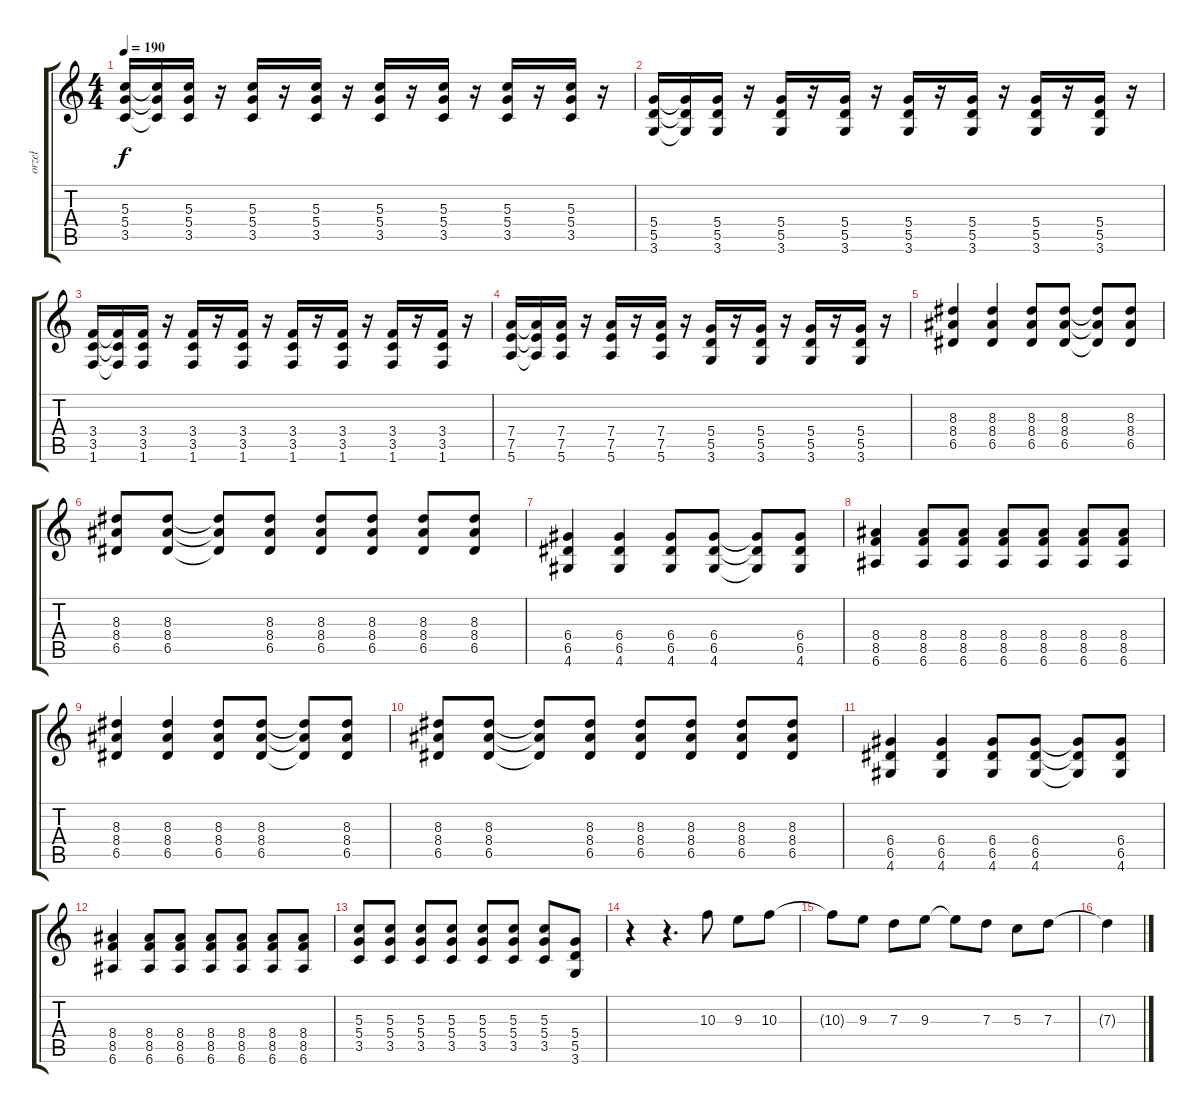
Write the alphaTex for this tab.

\track ("orzeł" "orzeł") {instrument overdrivenguitar}
\staff {score tabs}
\tuning (E4 B3 G3 D3 A2 E2) {hide}
\ts (4 4)
\tempo 190
\clef g2
\ks c
(5.3 5.4 3.5).16{dy f} (5.3{t} 5.4{t} 3.5{t}).16 (5.3 5.4 3.5).16 r.16 (5.3 5.4 3.5).16 r.16 (5.3 5.4 3.5).16 r.16 (5.3 5.4 3.5).16 r.16 (5.3 5.4 3.5).16 r.16 (5.3 5.4 3.5).16 r.16 (5.3 5.4 3.5).16 r.16 |
(5.4 5.5 3.6).16 (5.4{t} 5.5{t} 3.6{t}).16 (5.4 5.5 3.6).16 r.16 (5.4 5.5 3.6).16 r.16 (5.4 5.5 3.6).16 r.16 (5.4 5.5 3.6).16 r.16 (5.4 5.5 3.6).16 r.16 (5.4 5.5 3.6).16 r.16 (5.4 5.5 3.6).16 r.16 |
(3.4 3.5 1.6).16 (3.4{t} 3.5{t} 1.6{t}).16 (3.4 3.5 1.6).16 r.16 (3.4 3.5 1.6).16 r.16 (3.4 3.5 1.6).16 r.16 (3.4 3.5 1.6).16 r.16 (3.4 3.5 1.6).16 r.16 (3.4 3.5 1.6).16 r.16 (3.4 3.5 1.6).16 r.16 |
(7.4 7.5 5.6).16 (7.4{t} 7.5{t} 5.6{t}).16 (7.4 7.5 5.6).16 r.16 (7.4 7.5 5.6).16 r.16 (7.4 7.5 5.6).16 r.16 (5.4 5.5 3.6).16 r.16 (5.4 5.5 3.6).16 r.16 (5.4 5.5 3.6).16 r.16 (5.4 5.5 3.6).16 r.16 |
(8.3 8.4 6.5).4 (8.3 8.4 6.5).4 (8.3 8.4 6.5).8 (8.3 8.4 6.5).8 (8.3{t} 8.4{t} 6.5{t}).8 (8.3 8.4 6.5).8 |
(8.3 8.4 6.5).8 (8.3 8.4 6.5).8 (8.3{t} 8.4{t} 6.5{t}).8 (8.3 8.4 6.5).8 (8.3 8.4 6.5).8 (8.3 8.4 6.5).8 (8.3 8.4 6.5).8 (8.3 8.4 6.5).8 |
(6.4 6.5 4.6).4 (6.4 6.5 4.6).4 (6.4 6.5 4.6).8 (6.4 6.5 4.6).8 (6.4{t} 6.5{t} 4.6{t}).8 (6.4 6.5 4.6).8 |
(8.4 8.5 6.6).4 (8.4 8.5 6.6).8 (8.4 8.5 6.6).8 (8.4 8.5 6.6).8 (8.4 8.5 6.6).8 (8.4 8.5 6.6).8 (8.4 8.5 6.6).8 |
(8.3 8.4 6.5).4 (8.3 8.4 6.5).4 (8.3 8.4 6.5).8 (8.3 8.4 6.5).8 (8.3{t} 8.4{t} 6.5{t}).8 (8.3 8.4 6.5).8 |
(8.3 8.4 6.5).8 (8.3 8.4 6.5).8 (8.3{t} 8.4{t} 6.5{t}).8 (8.3 8.4 6.5).8 (8.3 8.4 6.5).8 (8.3 8.4 6.5).8 (8.3 8.4 6.5).8 (8.3 8.4 6.5).8 |
(6.4 6.5 4.6).4 (6.4 6.5 4.6).4 (6.4 6.5 4.6).8 (6.4 6.5 4.6).8 (6.4{t} 6.5{t} 4.6{t}).8 (6.4 6.5 4.6).8 |
(8.4 8.5 6.6).4 (8.4 8.5 6.6).8 (8.4 8.5 6.6).8 (8.4 8.5 6.6).8 (8.4 8.5 6.6).8 (8.4 8.5 6.6).8 (8.4 8.5 6.6).8 |
(5.3 5.4 3.5).8 (5.3 5.4 3.5).8 (5.3 5.4 3.5).8 (5.3 5.4 3.5).8 (5.3 5.4 3.5).8 (5.3 5.4 3.5).8 (5.3 5.4 3.5).8 (5.4 5.5 3.6).8 |
r.4 r.4{d} 10.3.8 9.3.8 10.3.8 |
10.3{t}.8 9.3.8 7.3.8 9.3.8 9.3{t}.8 7.3.8 5.3.8 7.3.8 |
7.3{t}.4
